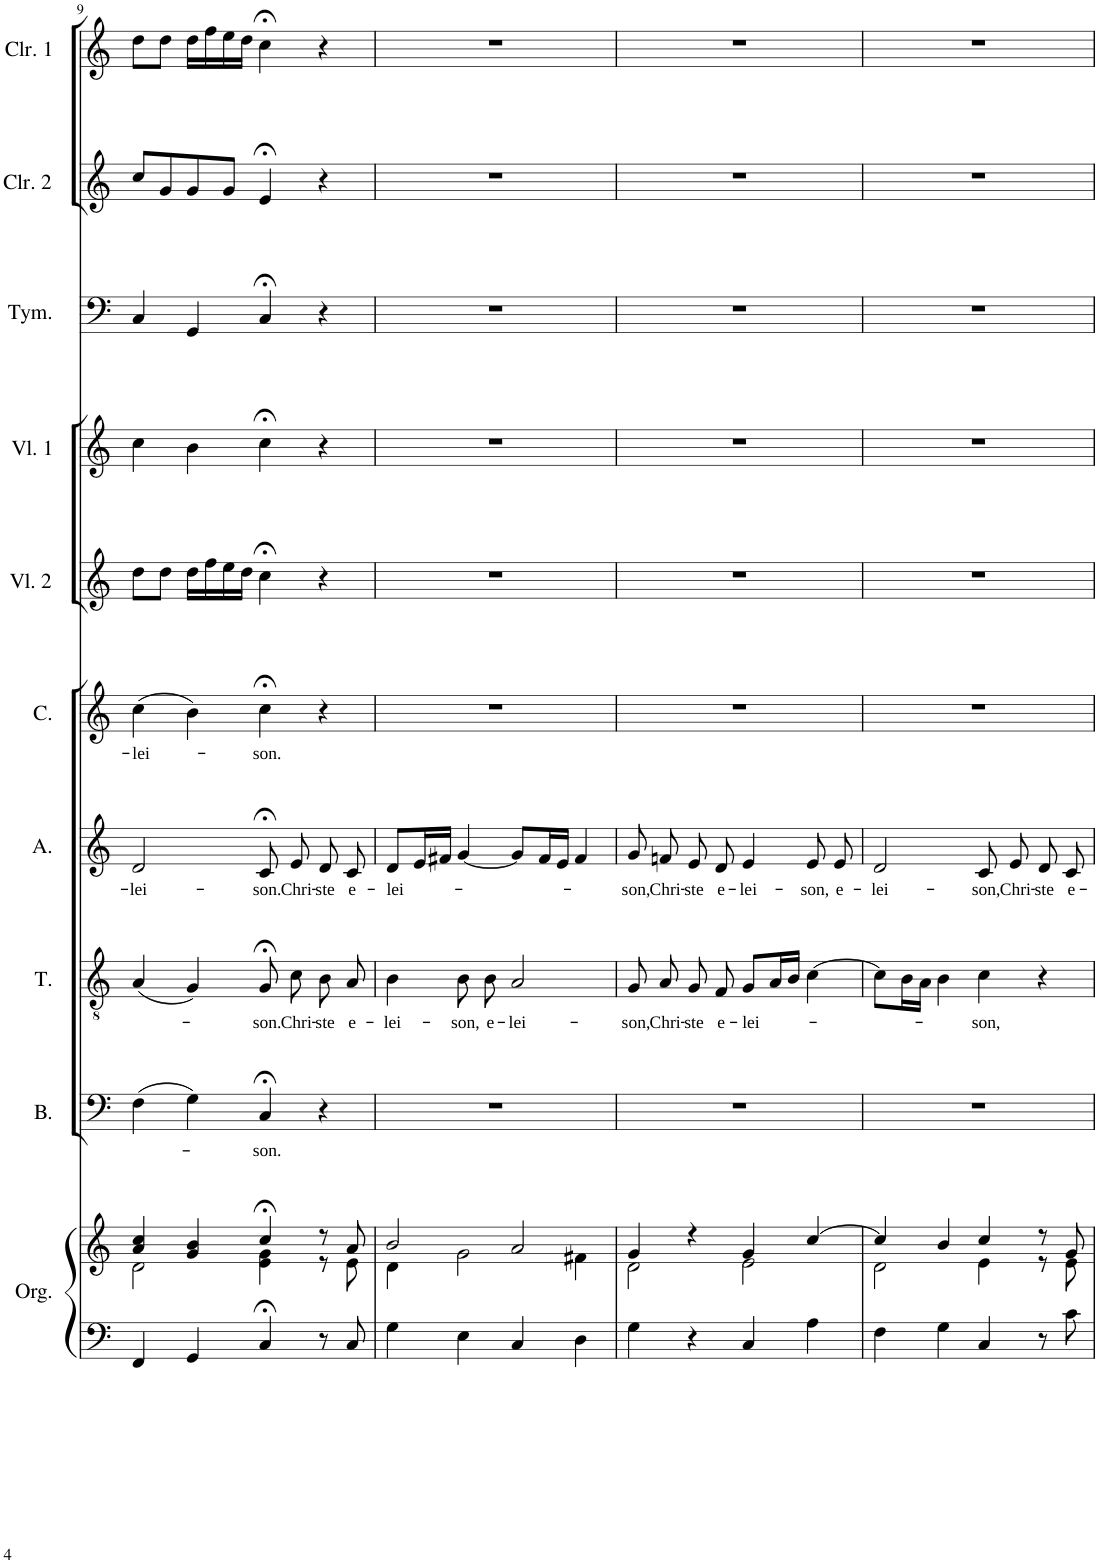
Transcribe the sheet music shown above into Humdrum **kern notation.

**kern	**kern	**kern	**text	**kern	**text	**kern	**text	**kern	**text	**kern	**kern	**kern	**kern	**kern
*part10	*part10	*part9	*part9	*part8	*part8	*part7	*part7	*part6	*part6	*part5	*part4	*part3	*part2	*part1
*staff11	*staff10	*staff9	*staff9	*staff8	*staff8	*staff7	*staff7	*staff6	*staff6	*staff5	*staff4	*staff3	*staff2	*staff1
*I"Organo	*	*I"Basso	*	*I"Tenore	*	*I"Alto	*	*I"Canto	*	*I"Violino secondo	*I"Violino primo	*I"Tympani	*I"Clarino secondo	*I"Clarino primo
*I'Org.	*	*I'B.	*	*I'T.	*	*I'A.	*	*I'C.	*	*I'Vl. 2	*I'Vl. 1	*I'Tym.	*I'Clr. 2	*I'Clr. 1
!!LO:PB:g=z
*clefF4	*clefG2	*clefF4	*	*clefGv2	*	*clefG2	*	*clefG2	*	*clefG2	*clefG2	*clefF4	*clefG2	*clefG2
*k[]	*k[]	*k[]	*	*k[]	*	*k[]	*	*k[]	*	*k[]	*k[]	*k[]	*k[]	*k[]
*M4/4	*M4/4	*M4/4	*	*M4/4	*	*M4/4	*	*M4/4	*	*M4/4	*M4/4	*M4/4	*M4/4	*M4/4
*met(c)	*met(c)	*met(c)	*	*met(c)	*	*met(c)	*	*met(c)	*	*met(c)	*met(c)	*met(c)	*met(c)	*met(c)
=9	=9	=9	=9	=9	=9	=9	=9	=9	=9	=9	=9	=9	=9	=9
*	*^	*	*	*	*	*	*	*	*	*	*	*	*	*
!	!	!	!	!	!	!	!	!LO:LY:b	!	!LO:LY:b	!	!	!	!	!
4FF/	4a/ 4cc/	2d\	(4F\	.	(4A/	.	2d/	-lei-	(4cc\	-lei-	8dd\L	4cc\	4C/	8cc/L	8dd\L
.	.	.	.	.	.	.	.	.	.	.	8dd\J	.	.	8g/	8dd\J
4GG/	4g/ 4b/	.	4G\)	.	4G/)	.	.	.	4b\)	.	16dd\LL	4b\	4GG/	8g/	16dd\LL
.	.	.	.	.	.	.	.	.	.	.	16ff\	.	.	.	16ff\
.	.	.	.	.	.	.	.	.	.	.	16ee\	.	.	8g/J	16ee\
.	.	.	.	.	.	.	.	.	.	.	16dd\JJ	.	.	.	16dd\JJ
!	!	!	!	!LO:LY:b	!	!LO:LY:b	!	!LO:LY:b	!	!LO:LY:b	!	!	!	!	!
4C;</	4cc;</	4e\ 4g\	4C;</	-son.	8G;</	-son.	8c;</	-son.	4cc;<\	-son.	4cc;<\	4cc;<\	4C;</	4e;</	4cc;<\
!	!	!	!	!	!	!LO:LY:b	!	!LO:LY:b	!	!	!	!	!	!	!
.	.	.	.	.	8c\	Chri-	8e/	Chri-	.	.	.	.	.	.	.
!	!	!	!	!	!	!LO:LY:b	!	!LO:LY:b	!	!	!	!	!	!	!
8r	8r	8r	4r	.	8B\	-ste	8d/	-ste	4r	.	4r	4r	4r	4r	4r
!	!	!	!	!	!	!LO:LY:b	!	!LO:LY:b	!	!	!	!	!	!	!
8C/	8a/	8e\	.	.	8A/	e-	8c/	e-	.	.	.	.	.	.	.
=10	=10	=10	=10	=10	=10	=10	=10	=10	=10	=10	=10	=10	=10	=10	=10
!	!	!	!	!	!	!LO:LY:b	!	!LO:LY:b	!	!	!	!	!	!	!
4G\	2b/	4d\	1r	.	4B\	-lei-	8d/L	-lei-	1r	.	1r	1r	1r	1r	1r
.	.	.	.	.	.	.	16e/L	.	.	.	.	.	.	.	.
.	.	.	.	.	.	.	16f#X/JJ	.	.	.	.	.	.	.	.
!	!	!	!	!	!	!LO:LY:b	!	!	!	!	!	!	!	!	!
4E\	.	2g\	.	.	8B\	-son,	[4g/	.	.	.	.	.	.	.	.
!	!	!	!	!	!	!LO:LY:b	!	!	!	!	!	!	!	!	!
.	.	.	.	.	8B\	e-	.	.	.	.	.	.	.	.	.
!	!	!	!	!	!	!LO:LY:b	!	!	!	!	!	!	!	!	!
4C/	2a/	.	.	.	2A/	-lei-	8g/L]	.	.	.	.	.	.	.	.
.	.	.	.	.	.	.	16f#/L	.	.	.	.	.	.	.	.
.	.	.	.	.	.	.	16e/JJ	.	.	.	.	.	.	.	.
4D\	.	4f#X\	.	.	.	.	4f#/	.	.	.	.	.	.	.	.
=11	=11	=11	=11	=11	=11	=11	=11	=11	=11	=11	=11	=11	=11	=11	=11
!	!	!	!	!	!	!LO:LY:b	!	!LO:LY:b	!	!	!	!	!	!	!
4G\	4g/	2d\	1r	.	8G/	-son,	8g/	-son,	1r	.	1r	1r	1r	1r	1r
!	!	!	!	!	!	!LO:LY:b	!	!LO:LY:b	!	!	!	!	!	!	!
.	.	.	.	.	8A/	Chri-	8fn/	Chri-	.	.	.	.	.	.	.
!	!	!	!	!	!	!LO:LY:b	!	!LO:LY:b	!	!	!	!	!	!	!
4r	4r	.	.	.	8G/	-ste	8e/	-ste	.	.	.	.	.	.	.
!	!	!	!	!	!	!LO:LY:b	!	!LO:LY:b	!	!	!	!	!	!	!
.	.	.	.	.	8F/	e-	8d/	e-	.	.	.	.	.	.	.
!	!	!	!	!	!	!LO:LY:b	!	!LO:LY:b	!	!	!	!	!	!	!
4C/	4g/	2e\	.	.	8G/L	-lei-	4e/	-lei-	.	.	.	.	.	.	.
.	.	.	.	.	16A/L	.	.	.	.	.	.	.	.	.	.
.	.	.	.	.	16B/JJ	.	.	.	.	.	.	.	.	.	.
!	!	!	!	!	!	!	!	!LO:LY:b	!	!	!	!	!	!	!
4A\	[4cc/	.	.	.	[4c\	.	8e/	-son,	.	.	.	.	.	.	.
!	!	!	!	!	!	!	!	!LO:LY:b	!	!	!	!	!	!	!
.	.	.	.	.	.	.	8e/	e-	.	.	.	.	.	.	.
=12	=12	=12	=12	=12	=12	=12	=12	=12	=12	=12	=12	=12	=12	=12	=12
!	!	!	!	!	!	!	!	!LO:LY:b	!	!	!	!	!	!	!
4F\	4cc/]	2d\	1r	.	8c\L]	.	2d/	-lei-	1r	.	1r	1r	1r	1r	1r
.	.	.	.	.	16B\L	.	.	.	.	.	.	.	.	.	.
.	.	.	.	.	16A\JJ	.	.	.	.	.	.	.	.	.	.
4G\	4b/	.	.	.	4B\	.	.	.	.	.	.	.	.	.	.
!	!	!	!	!	!	!LO:LY:b	!	!LO:LY:b	!	!	!	!	!	!	!
4C/	4cc/	4e\	.	.	4c\	-son,	8c/	-son,	.	.	.	.	.	.	.
!	!	!	!	!	!	!	!	!LO:LY:b	!	!	!	!	!	!	!
.	.	.	.	.	.	.	8e/	Chri-	.	.	.	.	.	.	.
!	!	!	!	!	!	!	!	!LO:LY:b	!	!	!	!	!	!	!
8r	8r	8r	.	.	4r	.	8d/	-ste	.	.	.	.	.	.	.
!	!	!	!	!	!	!	!	!LO:LY:b	!	!	!	!	!	!	!
8c\	8g/	8e\	.	.	.	.	8c/	e-	.	.	.	.	.	.	.
*	*v	*v	*	*	*	*	*	*	*	*	*	*	*	*	*
=	=	=	=	=	=	=	=	=	=	=	=	=	=	=
*-	*-	*-	*-	*-	*-	*-	*-	*-	*-	*-	*-	*-	*-	*-
